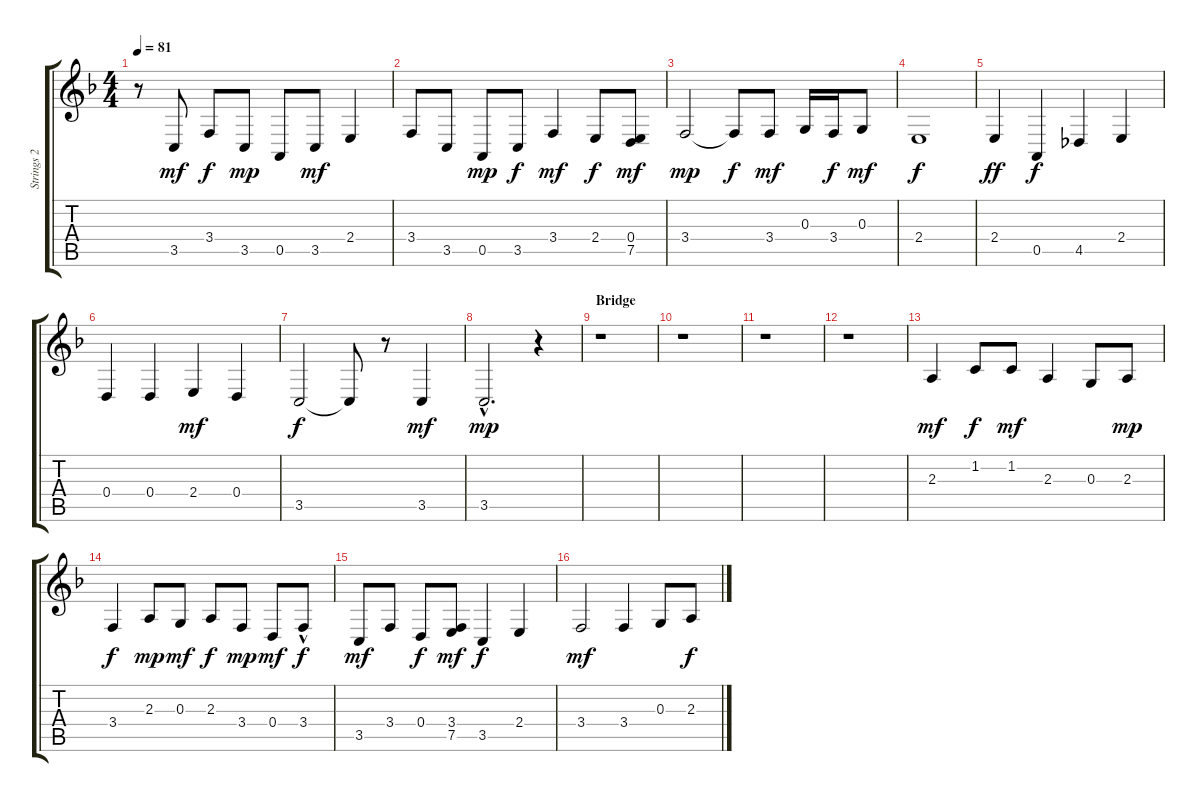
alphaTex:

\track ("Strings 2" "Strings 2") {instrument stringensemble1}
\staff {score tabs}
\tuning (E4 B3 G3 D3 A2 E2) {hide}
\ts (4 4)
\tempo 81
\clef g2
\ks f
r.8{dy mf} 3.5.8 3.4.8{dy f} 3.5.8{dy mp} 0.5.8 3.5.8{dy mf} 2.4.4 |
3.4.8 3.5.8 0.5.8{dy mp} 3.5.8{dy f} 3.4.4{dy mf} 2.4.8{dy f} (0.4 7.5).8{dy mf} |
3.4.2{dy mp} 3.4{t}.8{dy f} 3.4.8{dy mf} 0.3.16 3.4.16{dy f} 0.3.8{dy mf} |
2.4.1{dy f} |
2.4.4{dy ff} 0.5.4{dy f} 4.5.4 2.4.4 |
0.4.4 0.4.4 2.4.4{dy mf} 0.4.4 |
3.5.2{dy f} 3.5{t}.8 r.8 3.5.4{dy mf} |
3.5{hac}.2{d dy mp} r.4 |
\section ("" "Bridge")
r.1 |
r.1 |
r.1 |
r.1 |
2.3.4{dy mf} 1.2.8{dy f} 1.2.8{dy mf} 2.3.4 0.3.8 2.3.8{dy mp} |
3.4.4{dy f} 2.3.8{dy mp} 0.3.8{dy mf} 2.3.8{dy f} 3.4.8{dy mp} 0.4.8{dy mf} 3.4{hac}.8{dy f} |
3.5.8{dy mf} 3.4.8 0.4.8{dy f} (3.4 7.5).8{dy mf} 3.5.4{dy f} 2.4.4 |
3.4.2{dy mf} 3.4.4 0.3.8 2.3.8{dy f}
